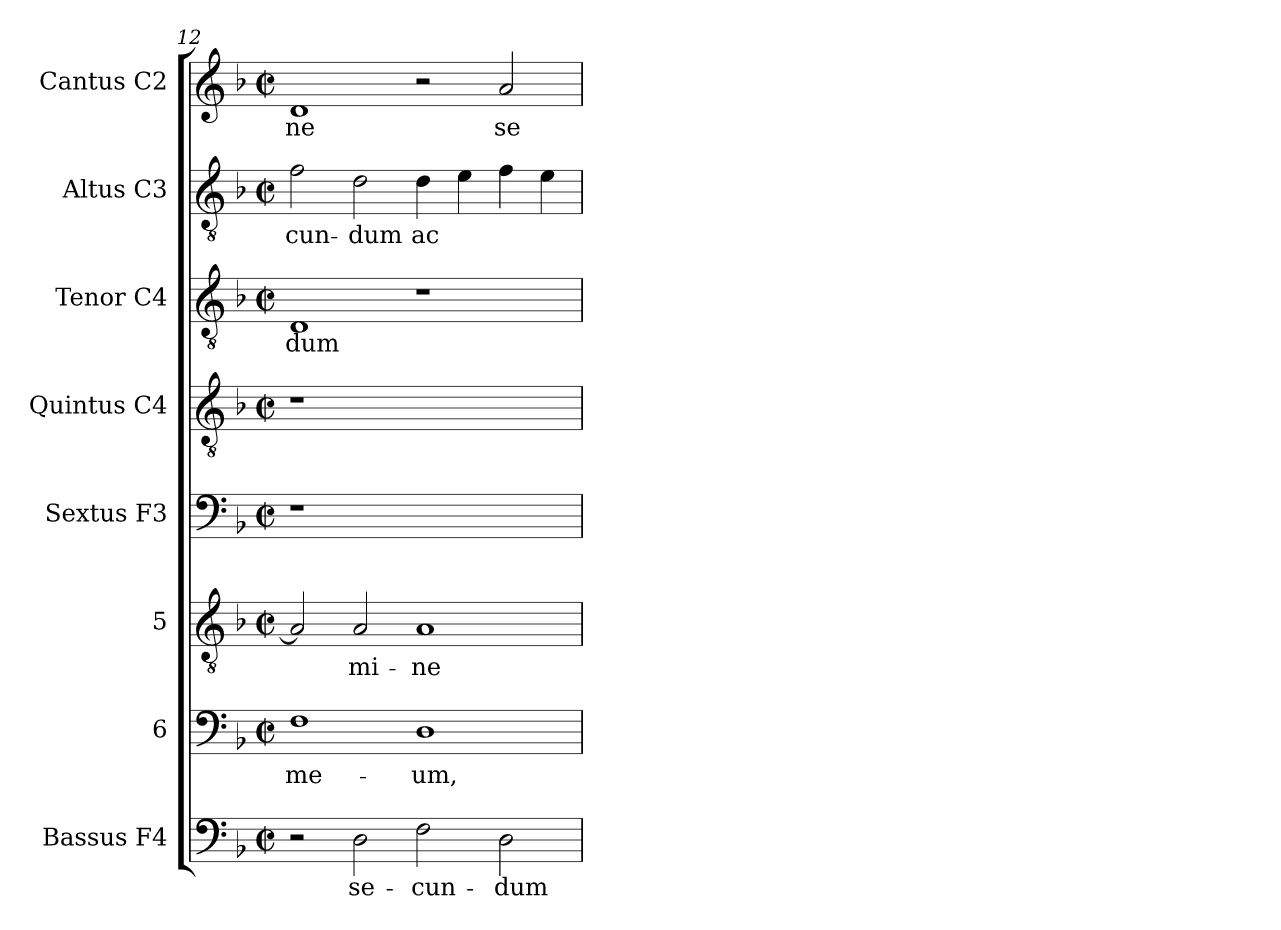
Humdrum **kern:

**kern	**text	**kern	**text	**kern	**text	**kern	**kern	**kern	**text	**kern	**text	**kern	**text
*part8	*part8	*part7	*part7	*part6	*part6	*part5	*part4	*part3	*part3	*part2	*part2	*part1	*part1
*staff8	*staff8	*staff7	*staff7	*staff6	*staff6	*staff5	*staff4	*staff3	*staff3	*staff2	*staff2	*staff1	*staff1
*I"Bassus  F4	*	*I"6	*	*I"5	*	*I"Sextus  F3	*I"Quintus  C4	*I"Tenor  C4	*	*I"Altus  C3	*	*I"Cantus  C2	*
*I'B	*	*	*	*	*	*	*	*I'T	*	*I'A	*	*I'C	*
*clefF4	*	*clefF4	*	*clefGv2	*	*clefF4	*clefGv2	*clefGv2	*	*clefGv2	*	*clefG2	*
*k[b-]	*	*k[b-]	*	*k[b-]	*	*k[b-]	*k[b-]	*k[b-]	*	*k[b-]	*	*k[b-]	*
*F:	*	*F:	*	*F:	*	*F:	*F:	*F:	*	*F:	*	*F:	*
*M2/2	*	*M2/2	*	*M2/2	*	*M2/2	*M2/2	*M2/2	*	*M2/2	*	*M2/2	*
*met(c|)	*	*met(c|)	*	*met(c|)	*	*met(c|)	*met(c|)	*met(c|)	*	*met(c|)	*	*met(c|)	*
=12	=12	=12	=12	=12	=12	=12	=12	=12	=12	=12	=12	=12	=12
!	!	!	!LO:LY:b:cj	!	!LO:LY:b	!	!	!	!LO:LY:b:cj	!	!LO:LY:b:cj	!	!LO:LY:b:cj
2r	.	1F	me-	2A/]	--	1r	1r	1D	-dum	2f\	-cun-	1d	-ne
!	!LO:LY:b:cj	!	!	!	!LO:LY:b	!	!	!	!	!	!LO:LY:b:cj	!	!
2D\	se-	.	.	2A/	-mi-	.	.	.	.	2d\	-dum	.	.
!	!LO:LY:b:cj	!	!LO:LY:b:cj	!	!LO:LY:b	!	!	!	!	!	!LO:LY:b:cj	!	!
2F\	-cun-	1D	-um,	1A	-ne	1ryy	1ryy	1r	.	4d\	ac-	2r	.
!	!	!	!	!	!	!	!	!	!	!	!LO:LY:b:cj	!	!
.	.	.	.	.	.	.	.	.	.	4e\	--	.	.
!	!LO:LY:b:cj	!	!	!	!	!	!	!	!	!	!LO:LY:b:cj	!	!LO:LY:b:cj
2D\	-dum	.	.	.	.	.	.	.	.	4f\	--	2a/	se-
!	!	!	!	!	!	!	!	!	!	!	!LO:LY:b:cj	!	!
.	.	.	.	.	.	.	.	.	.	4e\	--	.	.
=	=	=	=	=	=	=	=	=	=	=	=	=	=
*-	*-	*-	*-	*-	*-	*-	*-	*-	*-	*-	*-	*-	*-
